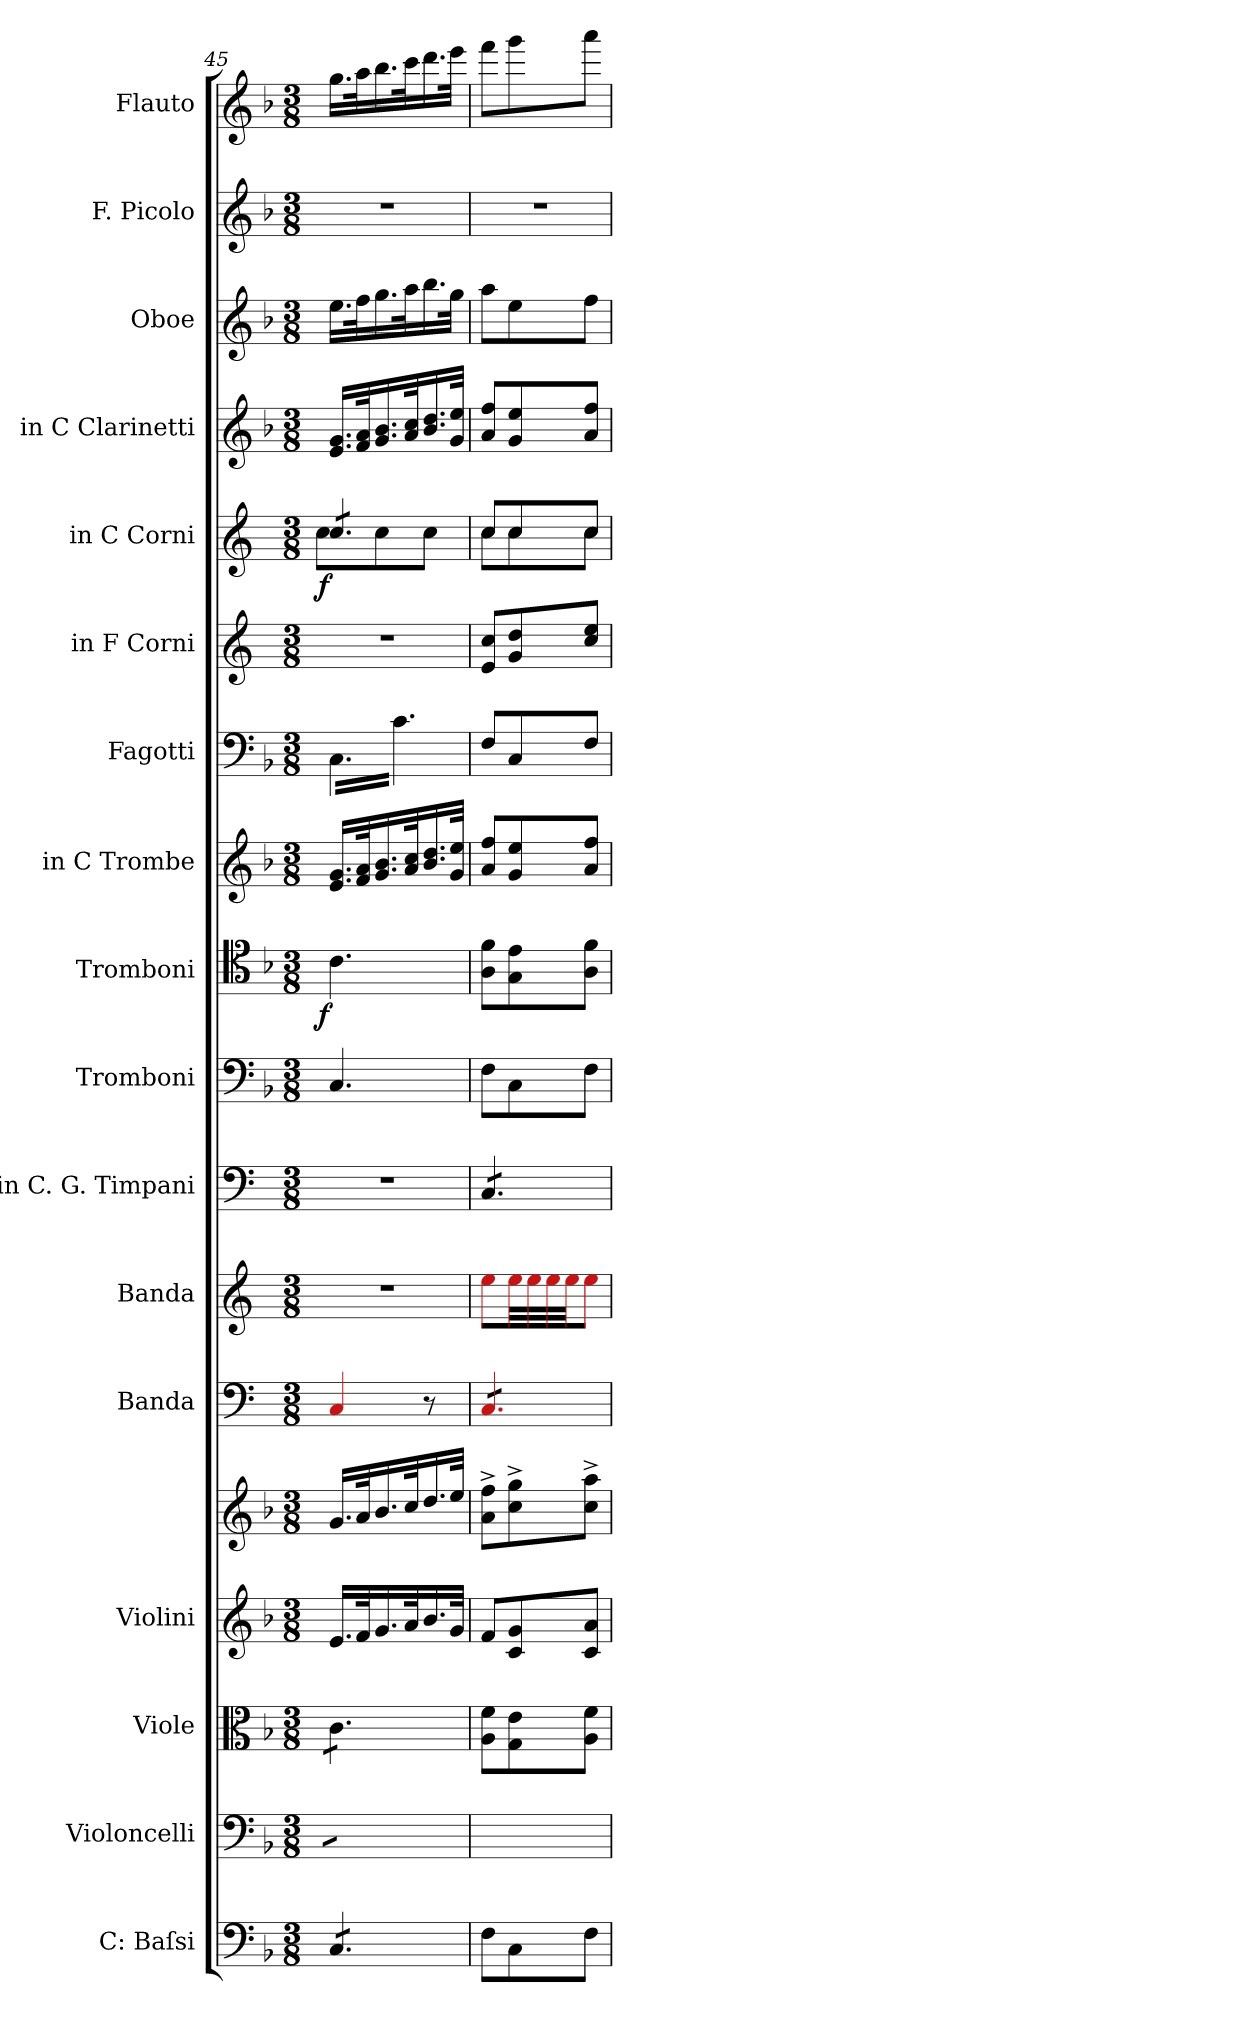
**kern	**kern	**kern	**kern	**kern	**kern	**kern	**kern	**kern	**kern	**dynam	**kern	**kern	**kern	**kern	**dynam	**kern	**kern	**kern	**kern
*part18	*part17	*part16	*part15	*part14	*part13	*part12	*part11	*part10	*part9	*part9	*part8	*part7	*part6	*part5	*part5	*part4	*part3	*part2	*part1
*staff18	*staff17	*staff16	*staff15	*staff14	*staff13	*staff12	*staff11	*staff10	*staff9	*staff9	*staff8	*staff7	*staff6	*staff5	*staff5	*staff4	*staff3	*staff2	*staff1
*I"C: Baſsi	*I"Violoncelli	*I"Viole	*I"Violini	*	*I"Banda	*I"Banda	*I"in C. G. Timpani	*I"Tromboni	*I"Tromboni	*	*I"in C Trombe	*I"Fagotti	*I"in F Corni	*I"in C Corni	*	*I"in C Clarinetti	*I"Oboe	*I"F. Picolo	*I"Flauto
*	*I'Vc	*	*I'Vln	*	*	*	*I'Timp	*I'Trb	*I'Trb	*	*	*	*	*	*	*I'Cl	*I'Ob	*	*I'Fl
*clefF4	*clefF4	*clefC3	*clefG2	*clefG2	*clefF4	*clefG2	*clefF4	*clefF4	*clefC4	*	*clefG2	*clefF4	*clefG2	*clefG2	*	*clefG2	*clefG2	*clefG2	*clefG2
*	*	*	*	*	*	*	*	*	*	*	*	*	*ITrd4c7	*	*	*	*	*	*
*k[b-]	*k[b-]	*k[b-]	*k[b-]	*k[b-]	*k[]	*k[]	*k[]	*k[b-]	*k[b-]	*	*k[b-]	*k[b-]	*k[b-]	*k[]	*	*k[b-]	*k[b-]	*k[b-]	*k[b-]
*M3/8	*M3/8	*M3/8	*M3/8	*M3/8	*M3/8	*M3/8	*M3/8	*M3/8	*M3/8	*	*M3/8	*M3/8	*M3/8	*M3/8	*	*M3/8	*M3/8	*M3/8	*M3/8
=45	=45	=45	=45	=45	=45	=45	=45	=45	=45	=45	=45	=45	=45	=45	=45	=45	=45	=45	=45
*	*	*	*	*	*	*	*	*	*	*	*	*	*	*^	*	*	*	*	*
!	!	!	!	!	!	!	!	!	!	!LO:DY:rj	!	!	!	!	!	!LO:DY:rj	!	!	!	!
*tremolo	*	*	*	*	*	*	*	*	*	*	*	*	*	*	*	*	*	*	*	*
*	*tremolo	*	*	*	*	*	*	*	*	*	*	*	*	*	*	*	*	*	*	*
*	*	*tremolo	*	*	*	*	*	*	*	*	*	*	*	*	*	*	*	*	*	*
*	*	*	*	*	*	*	*	*	*	*	*	*tremolo	*	*	*	*	*	*	*	*
*	*	*	*	*	*	*	*	*	*	*	*	*	*	*tremolo	*	*	*	*	*	*
8C/L	8C/yyL	8c\L	16.e/LL	16.g/LL	4Ra/	4.r	4.r	4.C/	4.c\	f	16.e/ 16.g/LL	16C\LL	4.r	8cc/L	8cc\L	f	16.e/ 16.g/LL	16.ee\LL	4.r	16.gg\LL
.	.	.	.	.	.	.	.	.	.	.	.	16c\	.	.	.	.	.	.	.	.
.	.	.	32f/K	32a/K	.	.	.	.	.	.	32f/ 32a/K	.	.	.	.	.	32f/ 32a/K	32ff\K	.	32aa\K
8C/	8C/yy	8c\	16.g/	16.b-/	.	.	.	.	.	.	16.g/ 16.b-/	16C\	.	8cc/	8cc\	.	16.g/ 16.b-/	16.gg\	.	16.bb-\
.	.	.	.	.	.	.	.	.	.	.	.	16c\	.	.	.	.	.	.	.	.
.	.	.	32a/K	32cc/K	.	.	.	.	.	.	32a/ 32cc/K	.	.	.	.	.	32a/ 32cc/K	32aa\K	.	32ccc\K
8C/J	8C/yyJ	8c\J	16.b-/	16.dd/	8r	.	.	.	.	.	16.b-/ 16.dd/	16C\	.	8cc/J	8cc\J	.	16.b-/ 16.dd/	16.bb-\	.	16.ddd\
*	*	*	*	*	*	*	*	*	*	*	*	*	*	*Xtremolo	*	*	*	*	*	*
*	*	*Xtremolo	*	*	*	*	*	*	*	*	*	*	*	*	*	*	*	*	*	*
*	*Xtremolo	*	*	*	*	*	*	*	*	*	*	*	*	*	*	*	*	*	*	*
*Xtremolo	*	*	*	*	*	*	*	*	*	*	*	*	*	*	*	*	*	*	*	*
.	.	.	.	.	.	.	.	.	.	.	.	16c\JJ	.	.	.	.	.	.	.	.
*	*	*	*	*	*	*	*	*	*	*	*	*Xtremolo	*	*	*	*	*	*	*	*
.	.	.	32g/JJk	32ee/JJk	.	.	.	.	.	.	32g/ 32ee/JJk	.	.	.	.	.	32g/ 32ee/JJk	32gg\JJk	.	32eee\JJk
=46	=46	=46	=46	=46	=46	=46	=46	=46	=46	=46	=46	=46	=46	=46	=46	=46	=46	=46	=46	=46
*	*	*	*	*	*tremolo	*	*	*	*	*	*	*	*	*	*	*	*	*	*	*
*	*	*	*	*	*	*	*tremolo	*	*	*	*	*	*	*	*	*	*	*	*	*
8F\L	8F\Lyy	8A\ 8f\L	8f/L	8a^<\ 8ff^<\L	8Ra/L	8Ree\L	8C/L	8F\L	8A\ 8f\L	.	8a/ 8ff/L	8F/L	8A/ 8f/L	8cc/L	8cc\L	.	8a/ 8ff/L	8aa\L	4.r	8fff\L
.	.	.	.	.	.	.	.	.	.	.	.	.	.	.	.	.	.	.	.	.
8C\	8C\yy	8G\ 8e\	8c/ 8g/	8cc^<\ 8gg^<\	8Ra/	32Ree\LL	8C/	8C\	8G\ 8e\	.	8g/ 8ee/	8C/	8c/ 8g/	8cc/	8cc\	.	8g/ 8ee/	8ee\	.	8ggg\
.	.	.	.	.	.	32Ree\	.	.	.	.	.	.	.	.	.	.	.	.	.	.
.	.	.	.	.	.	32Ree\	.	.	.	.	.	.	.	.	.	.	.	.	.	.
.	.	.	.	.	.	32Ree\JJ	.	.	.	.	.	.	.	.	.	.	.	.	.	.
8F\J	8F\Jyy	8A\ 8f\J	8c/ 8a/J	8cc^<\ 8aa^<\J	8Ra/J	8Ree\J	8C/J	8F\J	8A\ 8f\J	.	8a/ 8ff/J	8F/J	8f/ 8a/J	8cc/J	8cc\J	.	8a/ 8ff/J	8ff\J	.	8aaa\J
*	*	*	*	*	*	*	*Xtremolo	*	*	*	*	*	*	*	*	*	*	*	*	*
*	*	*	*	*	*Xtremolo	*	*	*	*	*	*	*	*	*	*	*	*	*	*	*
*	*	*	*	*	*	*	*	*	*	*	*	*	*	*v	*v	*	*	*	*	*
=	=	=	=	=	=	=	=	=	=	=	=	=	=	=	=	=	=	=	=
*-	*-	*-	*-	*-	*-	*-	*-	*-	*-	*-	*-	*-	*-	*-	*-	*-	*-	*-	*-
